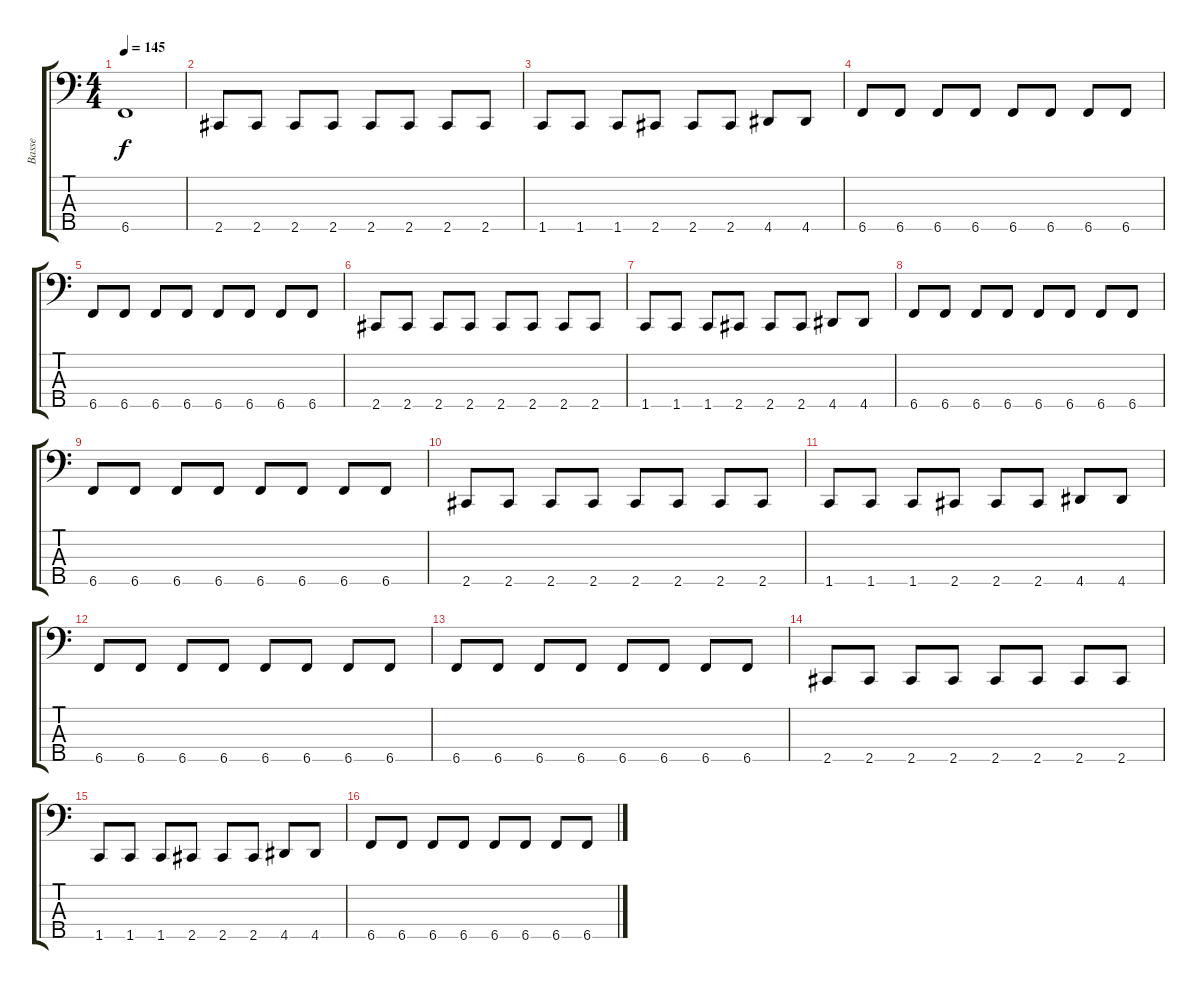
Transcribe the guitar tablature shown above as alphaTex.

\track ("Basse" "Basse") {instrument electricbassfinger}
\staff {score tabs}
\tuning (G2 D2 A1 E1 B0) {hide}
\ts (4 4)
\tempo 145
\clef f4
\ks c
6.5{t}.1{dy f} |
\section ("" "")
2.5.8 2.5.8 2.5.8 2.5.8 2.5.8 2.5.8 2.5.8 2.5.8 |
1.5.8 1.5.8 1.5.8 2.5.8 2.5.8 2.5.8 4.5.8 4.5.8 |
6.5.8 6.5.8 6.5.8 6.5.8 6.5.8 6.5.8 6.5.8 6.5.8 |
6.5.8 6.5.8 6.5.8 6.5.8 6.5.8 6.5.8 6.5.8 6.5.8 |
2.5.8 2.5.8 2.5.8 2.5.8 2.5.8 2.5.8 2.5.8 2.5.8 |
1.5.8 1.5.8 1.5.8 2.5.8 2.5.8 2.5.8 4.5.8 4.5.8 |
6.5.8 6.5.8 6.5.8 6.5.8 6.5.8 6.5.8 6.5.8 6.5.8 |
6.5.8 6.5.8 6.5.8 6.5.8 6.5.8 6.5.8 6.5.8 6.5.8 |
2.5.8 2.5.8 2.5.8 2.5.8 2.5.8 2.5.8 2.5.8 2.5.8 |
1.5.8 1.5.8 1.5.8 2.5.8 2.5.8 2.5.8 4.5.8 4.5.8 |
6.5.8 6.5.8 6.5.8 6.5.8 6.5.8 6.5.8 6.5.8 6.5.8 |
6.5.8 6.5.8 6.5.8 6.5.8 6.5.8 6.5.8 6.5.8 6.5.8 |
2.5.8 2.5.8 2.5.8 2.5.8 2.5.8 2.5.8 2.5.8 2.5.8 |
1.5.8 1.5.8 1.5.8 2.5.8 2.5.8 2.5.8 4.5.8 4.5.8 |
6.5.8 6.5.8 6.5.8 6.5.8 6.5.8 6.5.8 6.5.8 6.5.8
